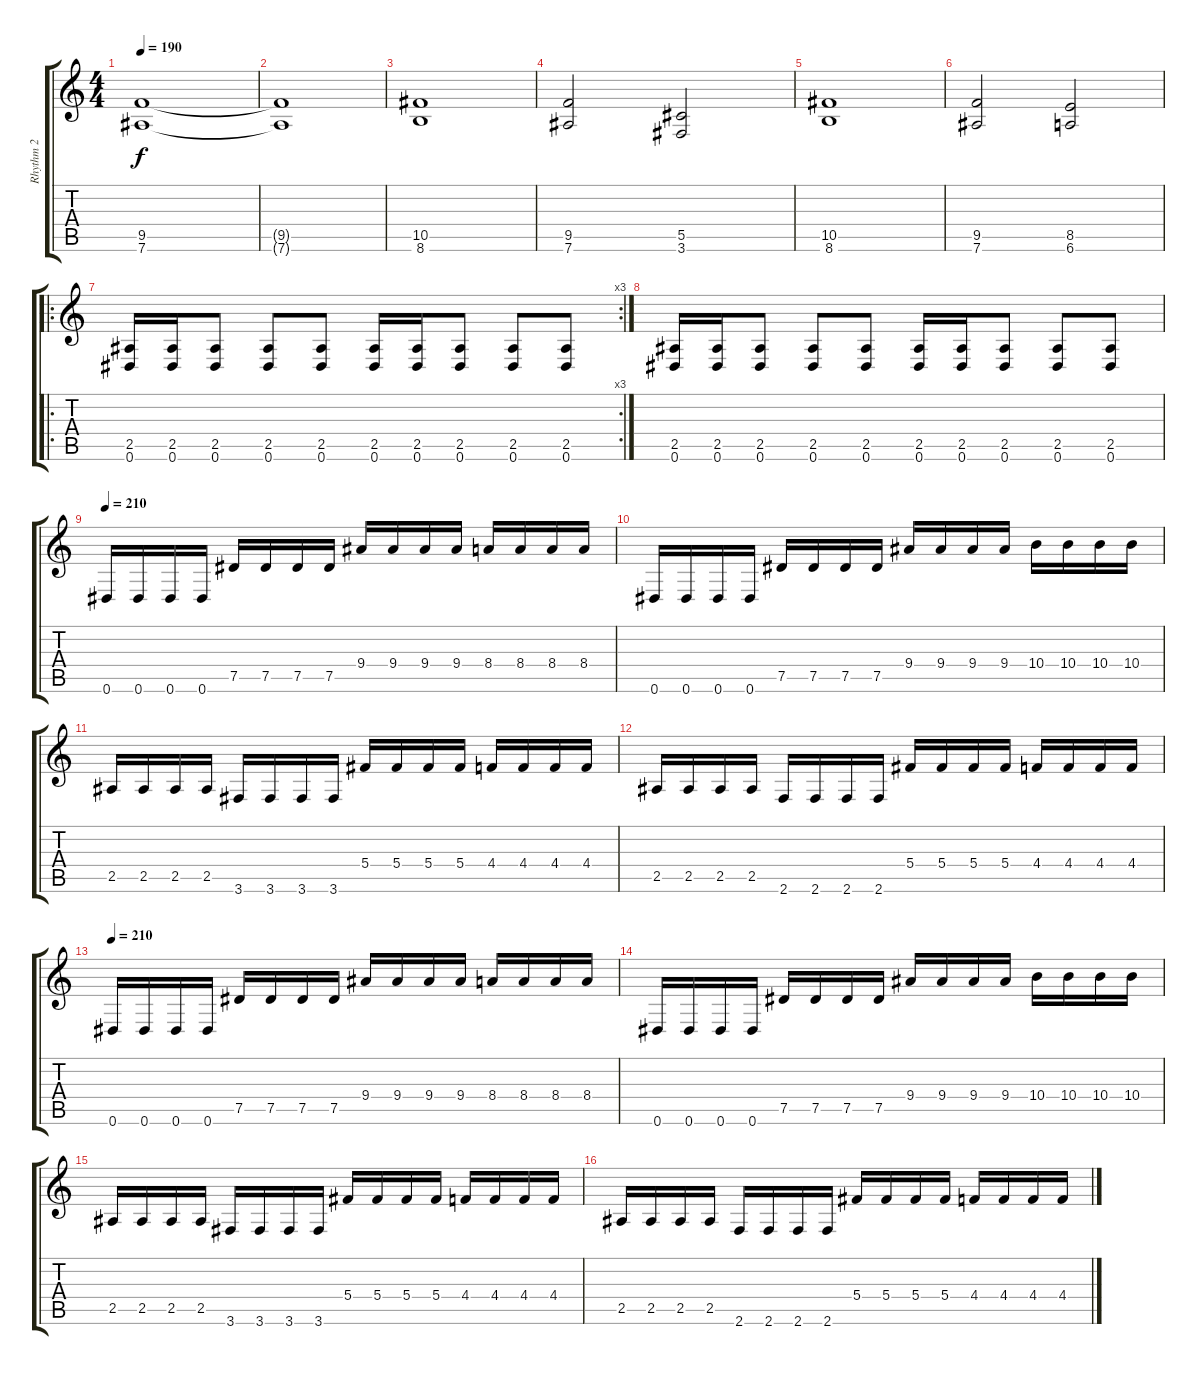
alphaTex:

\track ("Rhythm 2" "Rhythm 2") {instrument distortionguitar}
\staff {score tabs}
\tuning (Eb4 Bb3 Gb3 Db3 Ab2 Eb2) {hide}
\ts (4 4)
\tempo 190
\clef g2
\ks c
(9.5 7.6).1{dy f} |
(9.5{t} 7.6{t}).1 |
(10.5 8.6).1 |
(9.5 7.6).2 (5.5 3.6).2 |
(10.5 8.6).1 |
(9.5 7.6).2 (8.5 6.6).2 |
\ro
\rc 3
(2.5 0.6).16 (2.5 0.6).16 (2.5 0.6).8 (2.5 0.6).8 (2.5 0.6).8 (2.5 0.6).16 (2.5 0.6).16 (2.5 0.6).8 (2.5 0.6).8 (2.5 0.6).8 |
(2.5 0.6).16 (2.5 0.6).16 (2.5 0.6).8 (2.5 0.6).8 (2.5 0.6).8 (2.5 0.6).16 (2.5 0.6).16 (2.5 0.6).8 (2.5 0.6).8 (2.5 0.6).8 |
\tempo 210
0.6.16 0.6.16 0.6.16 0.6.16 7.5.16 7.5.16 7.5.16 7.5.16 9.4.16 9.4.16 9.4.16 9.4.16 8.4.16 8.4.16 8.4.16 8.4.16 |
0.6.16 0.6.16 0.6.16 0.6.16 7.5.16 7.5.16 7.5.16 7.5.16 9.4.16 9.4.16 9.4.16 9.4.16 10.4.16 10.4.16 10.4.16 10.4.16 |
2.5.16 2.5.16 2.5.16 2.5.16 3.6.16 3.6.16 3.6.16 3.6.16 5.4.16 5.4.16 5.4.16 5.4.16 4.4.16 4.4.16 4.4.16 4.4.16 |
2.5.16 2.5.16 2.5.16 2.5.16 2.6.16 2.6.16 2.6.16 2.6.16 5.4.16 5.4.16 5.4.16 5.4.16 4.4.16 4.4.16 4.4.16 4.4.16 |
\tempo 210
0.6.16 0.6.16 0.6.16 0.6.16 7.5.16 7.5.16 7.5.16 7.5.16 9.4.16 9.4.16 9.4.16 9.4.16 8.4.16 8.4.16 8.4.16 8.4.16 |
0.6.16 0.6.16 0.6.16 0.6.16 7.5.16 7.5.16 7.5.16 7.5.16 9.4.16 9.4.16 9.4.16 9.4.16 10.4.16 10.4.16 10.4.16 10.4.16 |
2.5.16 2.5.16 2.5.16 2.5.16 3.6.16 3.6.16 3.6.16 3.6.16 5.4.16 5.4.16 5.4.16 5.4.16 4.4.16 4.4.16 4.4.16 4.4.16 |
2.5.16 2.5.16 2.5.16 2.5.16 2.6.16 2.6.16 2.6.16 2.6.16 5.4.16 5.4.16 5.4.16 5.4.16 4.4.16 4.4.16 4.4.16 4.4.16
